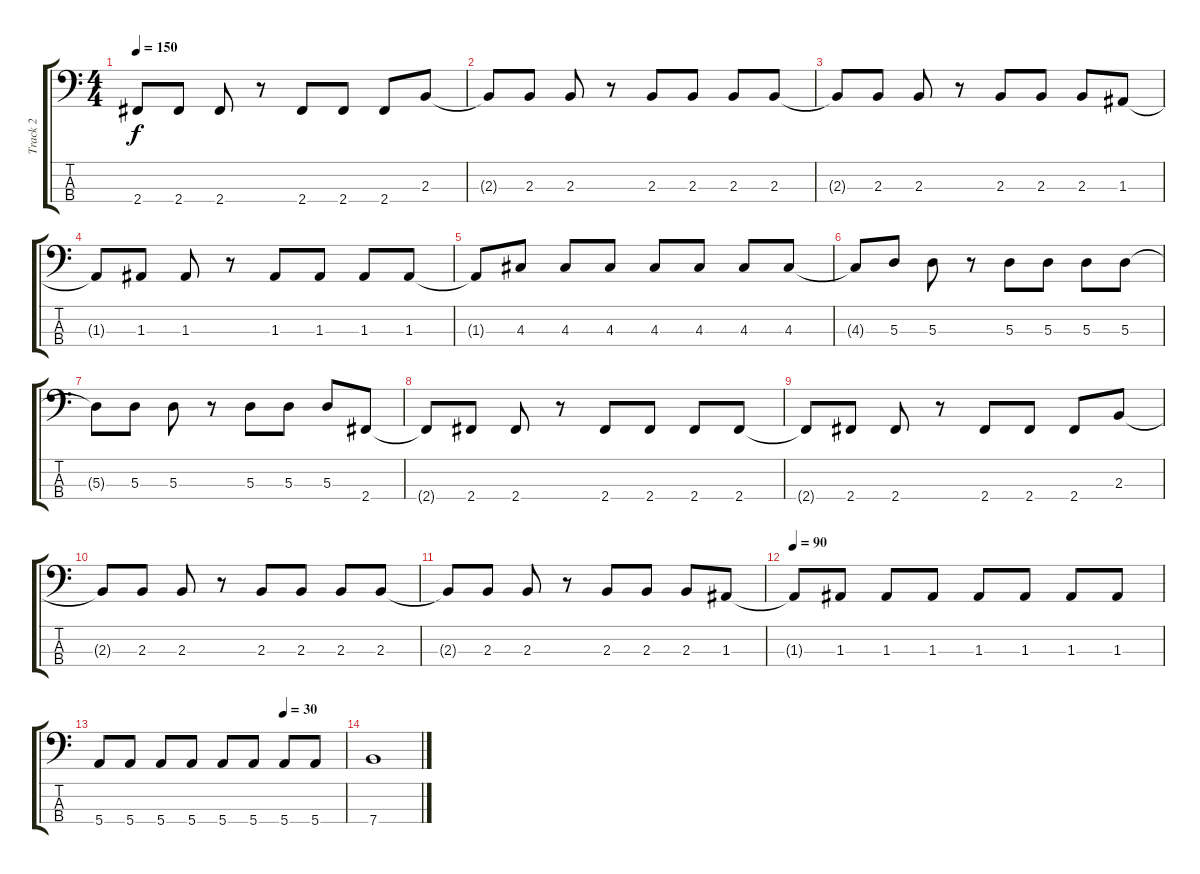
\track ("Track 2" "Track 2") {instrument electricbasspick}
\staff {score tabs}
\tuning (G2 D2 A1 E1) {hide}
\ts (4 4)
\tempo 150
\clef f4
\ks c
2.4{t}.8{dy f} 2.4.8 2.4.8 r.8 2.4.8 2.4.8 2.4.8 2.3.8 |
2.3{t}.8 2.3.8 2.3.8 r.8 2.3.8 2.3.8 2.3.8 2.3.8 |
2.3{t}.8 2.3.8 2.3.8 r.8 2.3.8 2.3.8 2.3.8 1.3.8 |
1.3{t}.8 1.3.8 1.3.8 r.8 1.3.8 1.3.8 1.3.8 1.3.8 |
1.3{t}.8 4.3.8 4.3.8 4.3.8 4.3.8 4.3.8 4.3.8 4.3.8 |
4.3{t}.8 5.3.8 5.3.8 r.8 5.3.8 5.3.8 5.3.8 5.3.8 |
5.3{t}.8 5.3.8 5.3.8 r.8 5.3.8 5.3.8 5.3.8 2.4.8 |
2.4{t}.8 2.4.8 2.4.8 r.8 2.4.8 2.4.8 2.4.8 2.4.8 |
2.4{t}.8 2.4.8 2.4.8 r.8 2.4.8 2.4.8 2.4.8 2.3.8 |
2.3{t}.8 2.3.8 2.3.8 r.8 2.3.8 2.3.8 2.3.8 2.3.8 |
2.3{t}.8 2.3.8 2.3.8 r.8 2.3.8 2.3.8 2.3.8 1.3.8 |
\tempo 90
1.3{t}.8 1.3.8 1.3.8 1.3.8 1.3.8 1.3.8 1.3.8 1.3.8 |
\tempo (30 0.75)
5.4.8 5.4.8 5.4.8 5.4.8 5.4.8 5.4.8 5.4.8 5.4.8 |
7.4.1
